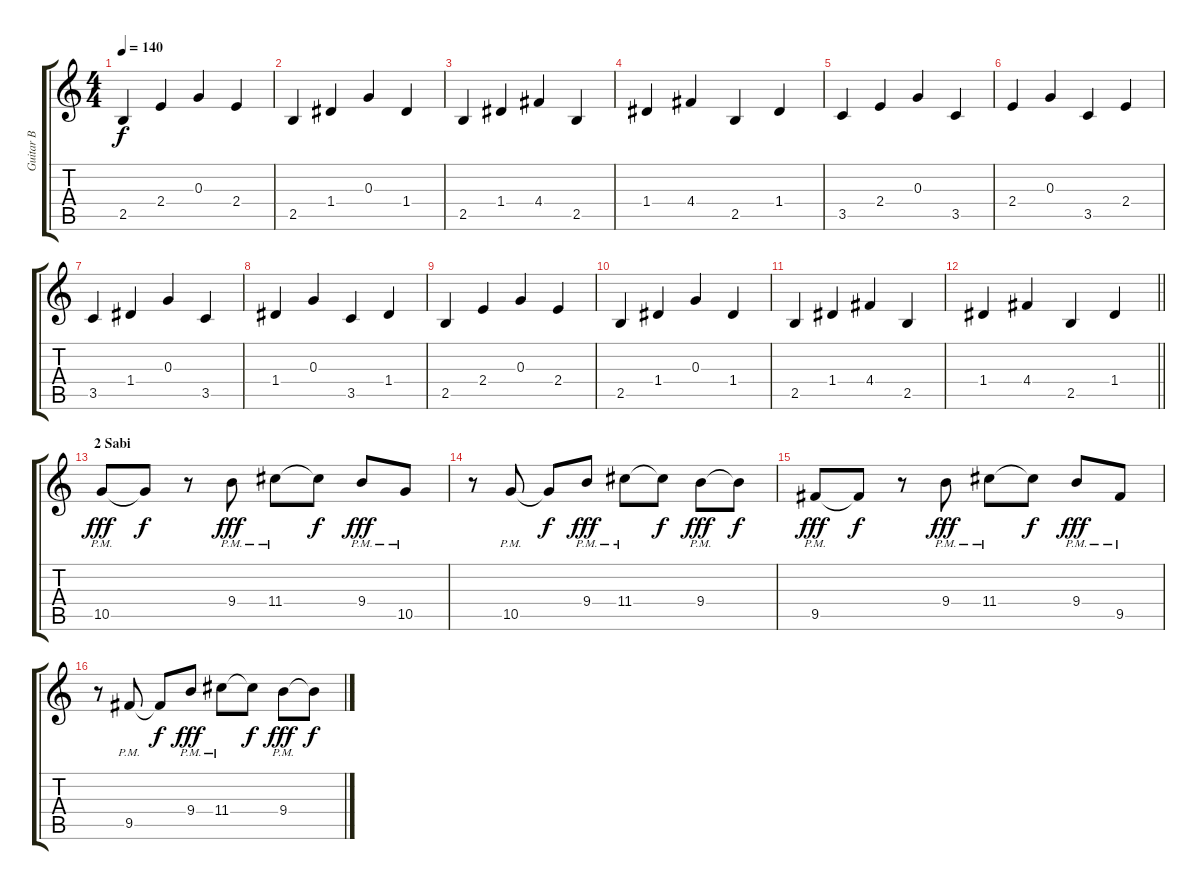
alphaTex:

\track ("Guitar B" "Guitar B") {instrument acousticguitarsteel}
\staff {score tabs}
\tuning (E4 B3 G3 D3 A2 E2) {hide}
\ts (4 4)
\tempo 140
\clef g2
\ks c
2.5.4{dy f} 2.4.4 0.3.4 2.4.4 |
2.5.4 1.4.4 0.3.4 1.4.4 |
2.5.4 1.4.4 4.4.4 2.5.4 |
1.4.4 4.4.4 2.5.4 1.4.4 |
3.5.4 2.4.4 0.3.4 3.5.4 |
2.4.4 0.3.4 3.5.4 2.4.4 |
3.5.4 1.4.4 0.3.4 3.5.4 |
1.4.4 0.3.4 3.5.4 1.4.4 |
2.5.4 2.4.4 0.3.4 2.4.4 |
2.5.4 1.4.4 0.3.4 1.4.4 |
2.5.4 1.4.4 4.4.4 2.5.4 |
\barLineRight lightlight
1.4.4 4.4.4 2.5.4 1.4.4 |
\section ("" "2 Sabi")
10.5{pm}.8{dy fff instrument distortionguitar} 10.5{t}.8{dy f} r.8 9.4{pm}.8{dy fff} 11.4{pm}.8 11.4{t}.8{dy f} 9.4{pm}.8{dy fff} 10.5{pm}.8 |
r.8 10.5{pm}.8 10.5{t}.8{dy f} 9.4{pm}.8{dy fff} 11.4{pm}.8 11.4{t}.8{dy f} 9.4{pm}.8{dy fff} 9.4{t}.8{dy f} |
9.5{pm}.8{dy fff} 9.5{t}.8{dy f} r.8 9.4{pm}.8{dy fff} 11.4{pm}.8 11.4{t}.8{dy f} 9.4{pm}.8{dy fff} 9.5{pm}.8 |
r.8 9.5{pm}.8 9.5{t}.8{dy f} 9.4{pm}.8{dy fff} 11.4{pm}.8 11.4{t}.8{dy f} 9.4{pm}.8{dy fff} 9.4{t}.8{dy f}
